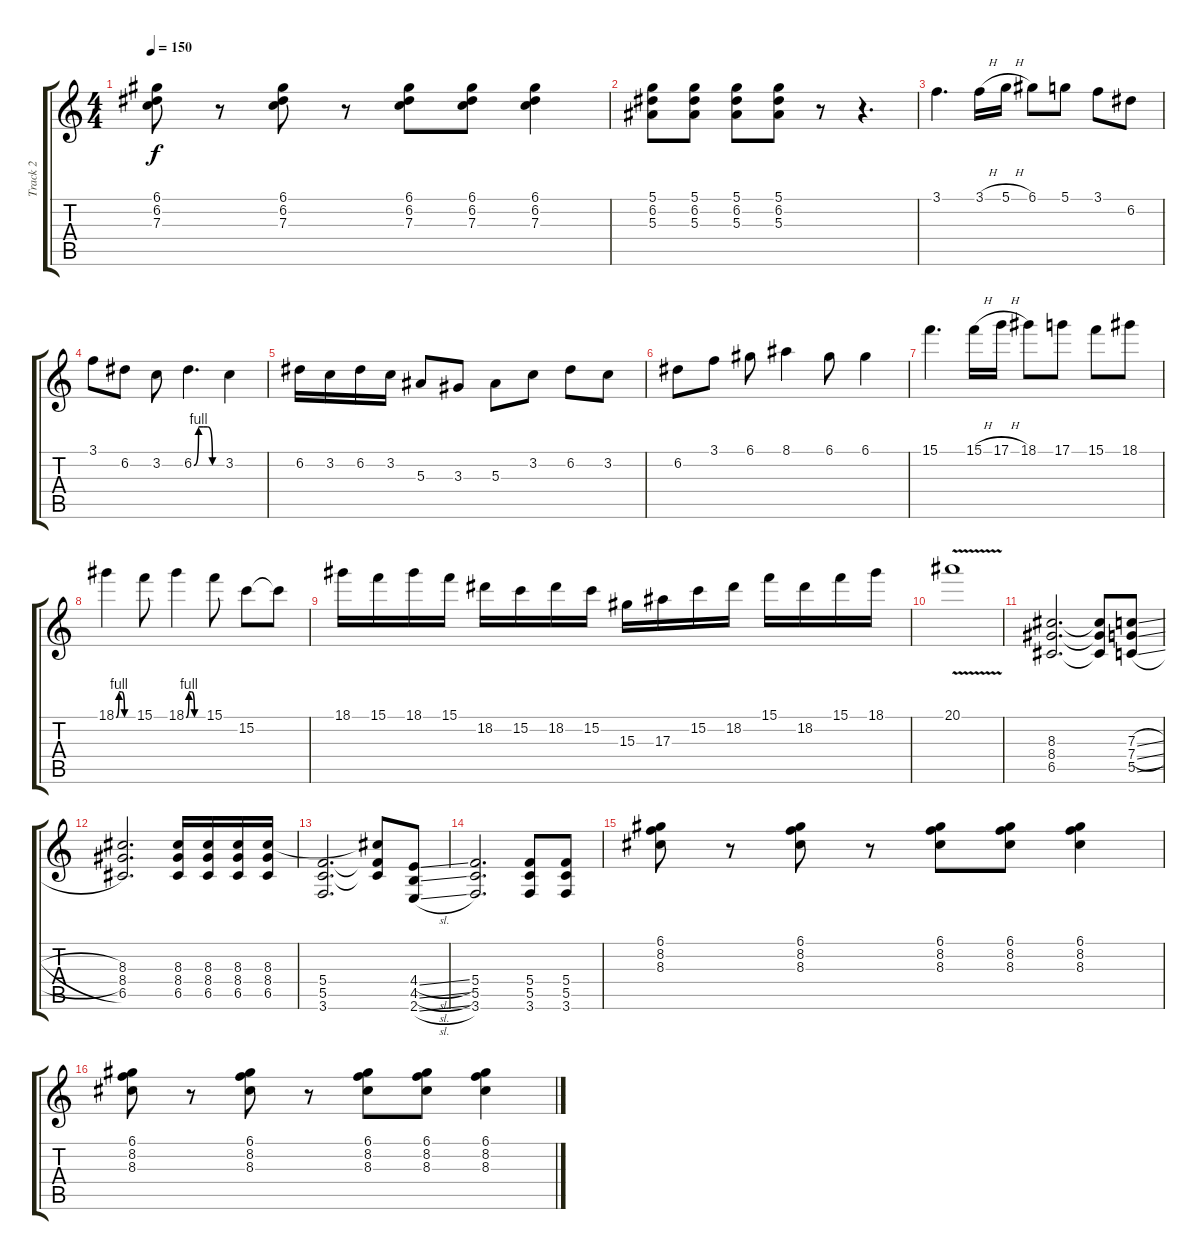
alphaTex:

\track ("Track 2" "Track 2") {instrument overdrivenguitar}
\staff {score tabs}
\tuning (D4 A3 F3 C3 G2 D2) {hide}
\ts (4 4)
\tempo 150
\clef g2
\ks c
(6.1 6.2 7.3).8{dy f} r.8 (6.1 6.2 7.3).8 r.8 (6.1 6.2 7.3).8 (6.1 6.2 7.3).8 (6.1 6.2 7.3).4 |
(5.1 6.2 5.3).8 (5.1 6.2 5.3).8 (5.1 6.2 5.3).8 (5.1 6.2 5.3).8 r.8 r.4{d} |
3.1.4{d} 3.1{h}.16 5.1{h}.16 6.1.8 5.1.8 3.1.8 6.2.8 |
3.1.8 6.2.8 3.2.8 6.2{be (custom 0 0 10 4 20 4 30 4 40 0 60 0)}.4{d} 3.2.4 |
6.2.16 3.2.16 6.2.16 3.2.16 5.3.8 3.3.8 5.3.8 3.2.8 6.2.8 3.2.8 |
6.2.8 3.1.8 6.1.8 8.1.4 6.1.8 6.1.4 |
15.1.4{d} 15.1{h}.16 17.1{h}.16 18.1.8 17.1.8 15.1.8 18.1.8 |
18.1{be (custom 0 0 10 4 20 4 30 0 60 0)}.4 15.1.8 18.1{be (custom 0 0 10 4 20 4 30 0 60 0)}.4 15.1.8 15.2.8 15.2{t}.8 |
18.1.16 15.1.16 18.1.16 15.1.16 18.2.16 15.2.16 18.2.16 15.2.16 15.3.16 17.3.16 15.2.16 18.2.16 15.1.16 18.2.16 15.1.16 18.1.16 |
20.1{v}.1 |
(8.3 8.4 6.5).2{d} (8.3{t} 8.4{t} 6.5{t}).8 (7.3{sl} 7.4{sl} 5.5{sl}).8 |
(8.3 8.4 6.5).2{d} (8.3 8.4 6.5).16 (8.3 8.4 6.5).16 (8.3 8.4 6.5).16 (8.3 8.4 6.5).16 |
(5.4 5.5 3.6).2{d} (8.3{t} 5.4{t} 5.5{t}).8 (4.4{sl} 4.5{sl} 2.6{sl}).8 |
(5.4 5.5 3.6).2{d} (5.4 5.5 3.6).8 (5.4 5.5 3.6).8 |
(6.1 8.2 8.3).8 r.8 (6.1 8.2 8.3).8 r.8 (6.1 8.2 8.3).8 (6.1 8.2 8.3).8 (6.1 8.2 8.3).4 |
(6.1 8.2 8.3).8 r.8 (6.1 8.2 8.3).8 r.8 (6.1 8.2 8.3).8 (6.1 8.2 8.3).8 (6.1 8.2 8.3).4
